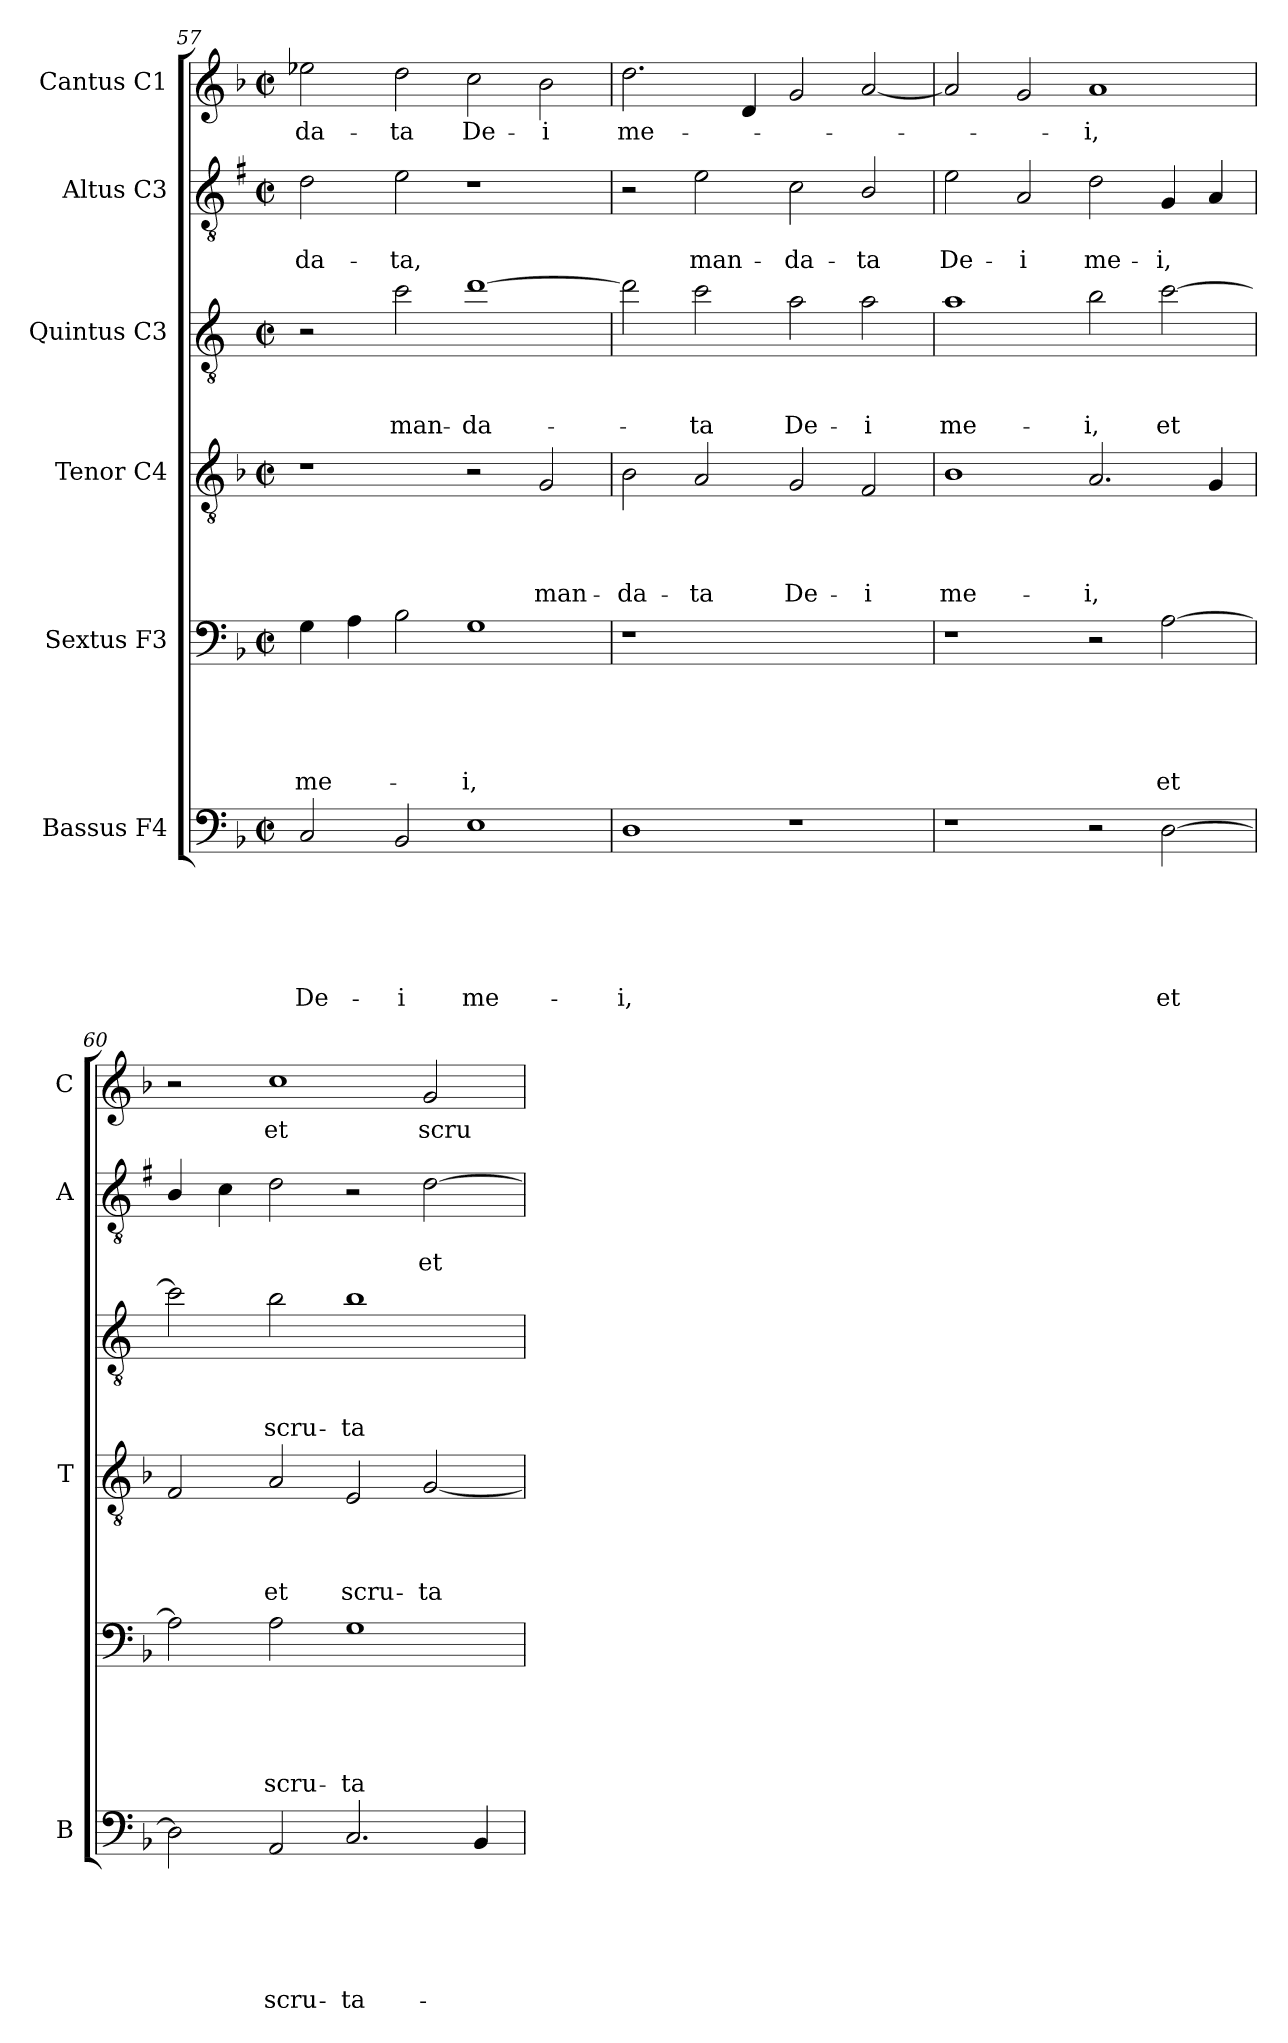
**kern	**text	**text	**text	**text	**text	**text	**kern	**text	**text	**text	**text	**text	**kern	**text	**text	**text	**text	**kern	**text	**text	**text	**kern	**text	**text	**kern	**text
*part6	*part6	*part6	*part6	*part6	*part6	*part6	*part5	*part5	*part5	*part5	*part5	*part5	*part4	*part4	*part4	*part4	*part4	*part3	*part3	*part3	*part3	*part2	*part2	*part2	*part1	*part1
*staff6	*staff6	*staff6	*staff6	*staff6	*staff6	*staff6	*staff5	*staff5	*staff5	*staff5	*staff5	*staff5	*staff4	*staff4	*staff4	*staff4	*staff4	*staff3	*staff3	*staff3	*staff3	*staff2	*staff2	*staff2	*staff1	*staff1
*I"Bassus F4	*	*	*	*	*	*	*I"Sextus F3	*	*	*	*	*	*I"Tenor C4	*	*	*	*	*I"Quintus C3	*	*	*	*I"Altus C3	*	*	*I"Cantus C1	*
*I'B	*	*	*	*	*	*	*	*	*	*	*	*	*I'T	*	*	*	*	*	*	*	*	*I'A	*	*	*I'C	*
*clefF4	*	*	*	*	*	*	*clefF4	*	*	*	*	*	*clefGv2	*	*	*	*	*clefGv2	*	*	*	*clefGv2	*	*	*clefG2	*
*	*	*	*	*	*	*	*	*	*	*	*	*	*	*	*	*	*	*ITrd4c7	*	*	*	*ITrd1c2	*	*	*	*
*k[b-]	*	*	*	*	*	*	*k[b-]	*	*	*	*	*	*k[b-]	*	*	*	*	*k[b-]	*	*	*	*k[b-]	*	*	*k[b-]	*
*F:	*	*	*	*	*	*	*F:	*	*	*	*	*	*F:	*	*	*	*	*F:	*	*	*	*F:	*	*	*F:	*
*M2/2	*	*	*	*	*	*	*M2/2	*	*	*	*	*	*M2/2	*	*	*	*	*M2/2	*	*	*	*M2/2	*	*	*M2/2	*
*met(c|)	*	*	*	*	*	*	*met(c|)	*	*	*	*	*	*met(c|)	*	*	*	*	*met(c|)	*	*	*	*met(c|)	*	*	*met(c|)	*
=57	=57	=57	=57	=57	=57	=57	=57	=57	=57	=57	=57	=57	=57	=57	=57	=57	=57	=57	=57	=57	=57	=57	=57	=57	=57	=57
!	!	!	!	!	!	!LO:LY:b	!	!	!	!	!	!LO:LY:b	!	!	!	!	!	!	!	!	!	!	!	!LO:LY:b	!	!LO:LY:b
2C/	.	.	.	.	.	De-	4G\	.	.	.	.	me-	1r	.	.	.	.	2r	.	.	.	2c\	.	-da-	2ee-X\	-da-
.	.	.	.	.	.	.	4A\	.	.	.	.	.	.	.	.	.	.	.	.	.	.	.	.	.	.	.
!	!	!	!	!	!	!LO:LY:b	!	!	!	!	!	!	!	!	!	!	!	!	!	!	!LO:LY:b	!	!	!LO:LY:b	!	!LO:LY:b
2BB-/	.	.	.	.	.	-i	2B-\	.	.	.	.	.	.	.	.	.	.	2f\	.	.	man-	2d\	.	-ta,	2dd\	-ta
!	!	!	!	!	!	!LO:LY:b	!	!	!	!	!	!LO:LY:b	!	!	!	!	!	!	!	!	!LO:LY:b	!	!	!	!	!LO:LY:b
1E	.	.	.	.	.	me-	1G	.	.	.	.	-i,	2r	.	.	.	.	[1g	.	.	-da-	1r	.	.	2cc\	De-
!	!	!	!	!	!	!	!	!	!	!	!	!	!	!	!	!	!LO:LY:b	!	!	!	!	!	!	!	!	!LO:LY:b
.	.	.	.	.	.	.	.	.	.	.	.	.	2G/	.	.	.	man-	.	.	.	.	.	.	.	2b-\	-i
=58	=58	=58	=58	=58	=58	=58	=58	=58	=58	=58	=58	=58	=58	=58	=58	=58	=58	=58	=58	=58	=58	=58	=58	=58	=58	=58
!	!	!	!	!	!	!LO:LY:b	!	!	!	!	!	!	!	!	!	!	!LO:LY:b	!	!	!	!	!	!	!	!	!LO:LY:b
1D	.	.	.	.	.	-i,	1r	.	.	.	.	.	2B-\	.	.	.	-da-	2g\]	.	.	.	2r	.	.	2.dd\	me-
!	!	!	!	!	!	!	!	!	!	!	!	!	!	!	!	!	!LO:LY:b	!	!	!	!LO:LY:b	!	!	!LO:LY:b	!	!
.	.	.	.	.	.	.	.	.	.	.	.	.	2A/	.	.	.	-ta	2f\	.	.	-ta	2d\	.	man-	.	.
.	.	.	.	.	.	.	.	.	.	.	.	.	.	.	.	.	.	.	.	.	.	.	.	.	4d/	.
!	!	!	!	!	!	!	!	!	!	!	!	!	!	!	!	!	!LO:LY:b	!	!	!	!LO:LY:b	!	!	!LO:LY:b	!	!
1r	.	.	.	.	.	.	1ryy	.	.	.	.	.	2G/	.	.	.	De-	2d\	.	.	De-	2B-\	.	-da-	2g/	.
!	!	!	!	!	!	!	!	!	!	!	!	!	!	!	!	!	!LO:LY:b	!	!	!	!LO:LY:b	!	!	!LO:LY:b	!	!
.	.	.	.	.	.	.	.	.	.	.	.	.	2F/	.	.	.	-i	2d\	.	.	-i	2A/	.	-ta	[2a/	.
=59	=59	=59	=59	=59	=59	=59	=59	=59	=59	=59	=59	=59	=59	=59	=59	=59	=59	=59	=59	=59	=59	=59	=59	=59	=59	=59
!	!	!	!	!	!	!	!	!	!	!	!	!	!	!	!	!	!LO:LY:b	!	!	!	!LO:LY:b	!	!	!LO:LY:b	!	!
1r	.	.	.	.	.	.	1r	.	.	.	.	.	1B-	.	.	.	me-	1d	.	.	me-	2d\	.	De-	2a/]	.
!	!	!	!	!	!	!	!	!	!	!	!	!	!	!	!	!	!	!	!	!	!	!	!	!LO:LY:b	!	!
.	.	.	.	.	.	.	.	.	.	.	.	.	.	.	.	.	.	.	.	.	.	2G/	.	-i	2g/	.
!	!	!	!	!	!	!	!	!	!	!	!	!	!	!	!	!	!LO:LY:b	!	!	!	!LO:LY:b	!	!	!LO:LY:b	!	!LO:LY:b
2r	.	.	.	.	.	.	2r	.	.	.	.	.	2.A/	.	.	.	-i,	2e\	.	.	-i,	2c\	.	me-	1a	-i,
!	!	!	!	!	!	!LO:LY:b	!	!	!	!	!	!LO:LY:b	!	!	!	!	!	!	!	!	!LO:LY:b	!	!	!LO:LY:b	!	!
[2D\	.	.	.	.	.	et	[2A\	.	.	.	.	et	.	.	.	.	.	[2f\	.	.	et	4F/	.	-i,	.	.
.	.	.	.	.	.	.	.	.	.	.	.	.	4G/	.	.	.	.	.	.	.	.	4G/	.	.	.	.
!!LO:LB:g=z
=60	=60	=60	=60	=60	=60	=60	=60	=60	=60	=60	=60	=60	=60	=60	=60	=60	=60	=60	=60	=60	=60	=60	=60	=60	=60	=60
2D\]	.	.	.	.	.	.	2A\]	.	.	.	.	.	2F/	.	.	.	.	2f\]	.	.	.	4A/	.	.	2r	.
.	.	.	.	.	.	.	.	.	.	.	.	.	.	.	.	.	.	.	.	.	.	4B-\	.	.	.	.
!	!	!	!	!	!	!LO:LY:b	!	!	!	!	!	!LO:LY:b	!	!	!	!	!LO:LY:b	!	!	!	!LO:LY:b	!	!	!	!	!LO:LY:b
2AA/	.	.	.	.	.	scru-	2A\	.	.	.	.	scru-	2A/	.	.	.	et	2e\	.	.	scru-	2c\	.	.	1cc	et
!	!	!	!	!	!	!LO:LY:b	!	!	!	!	!	!LO:LY:b	!	!	!	!	!LO:LY:b	!	!	!	!LO:LY:b	!	!	!	!	!
2.C/	.	.	.	.	.	-ta-	1G	.	.	.	.	-ta-	2E/	.	.	.	scru-	1e	.	.	-ta-	2r	.	.	.	.
!	!	!	!	!	!	!	!	!	!	!	!	!	!	!	!	!	!LO:LY:b	!	!	!	!	!	!	!LO:LY:b	!	!LO:LY:b
.	.	.	.	.	.	.	.	.	.	.	.	.	[2G/	.	.	.	-ta-	.	.	.	.	[2c\	.	et	2g/	scru-
4BB-/	.	.	.	.	.	.	.	.	.	.	.	.	.	.	.	.	.	.	.	.	.	.	.	.	.	.
=	=	=	=	=	=	=	=	=	=	=	=	=	=	=	=	=	=	=	=	=	=	=	=	=	=	=
*-	*-	*-	*-	*-	*-	*-	*-	*-	*-	*-	*-	*-	*-	*-	*-	*-	*-	*-	*-	*-	*-	*-	*-	*-	*-	*-
